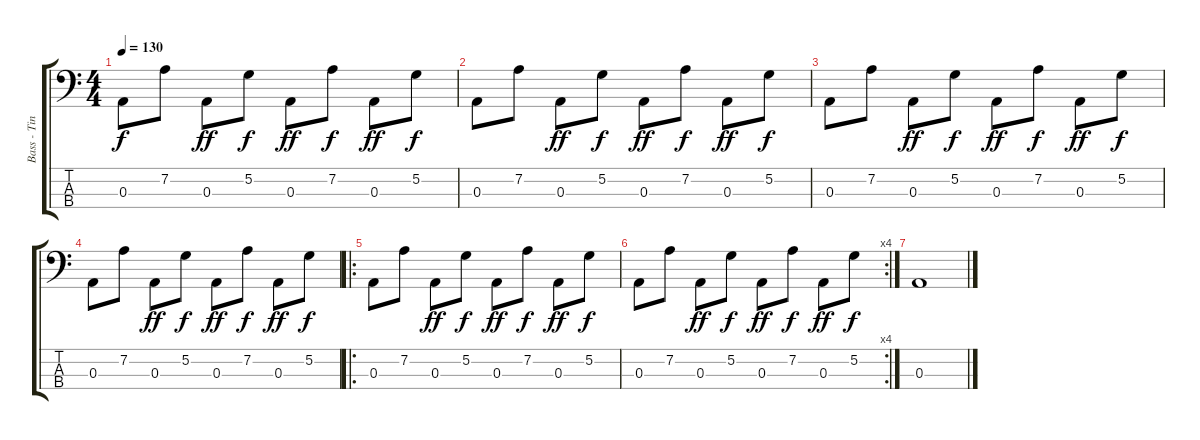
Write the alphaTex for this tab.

\track ("Bass - Tina Weymouth" "Bass - Tin") {instrument electricbassfinger}
\staff {score tabs}
\tuning (G2 D2 A1 E1) {hide}
\ts (4 4)
\tempo 130
\clef f4
\ks c
0.3.8{dy f} 7.2.8 0.3.8{dy ff} 5.2.8{dy f} 0.3.8{dy ff} 7.2.8{dy f} 0.3.8{dy ff} 5.2.8{dy f} |
0.3.8 7.2.8 0.3.8{dy ff} 5.2.8{dy f} 0.3.8{dy ff} 7.2.8{dy f} 0.3.8{dy ff} 5.2.8{dy f} |
0.3.8 7.2.8 0.3.8{dy ff} 5.2.8{dy f} 0.3.8{dy ff} 7.2.8{dy f} 0.3.8{dy ff} 5.2.8{dy f} |
0.3.8 7.2.8 0.3.8{dy ff} 5.2.8{dy f} 0.3.8{dy ff} 7.2.8{dy f} 0.3.8{dy ff} 5.2.8{dy f} |
\ro
0.3.8 7.2.8 0.3.8{dy ff} 5.2.8{dy f} 0.3.8{dy ff} 7.2.8{dy f} 0.3.8{dy ff} 5.2.8{dy f} |
\rc 4
0.3.8 7.2.8 0.3.8{dy ff} 5.2.8{dy f} 0.3.8{dy ff} 7.2.8{dy f} 0.3.8{dy ff} 5.2.8{dy f} |
0.3.1
